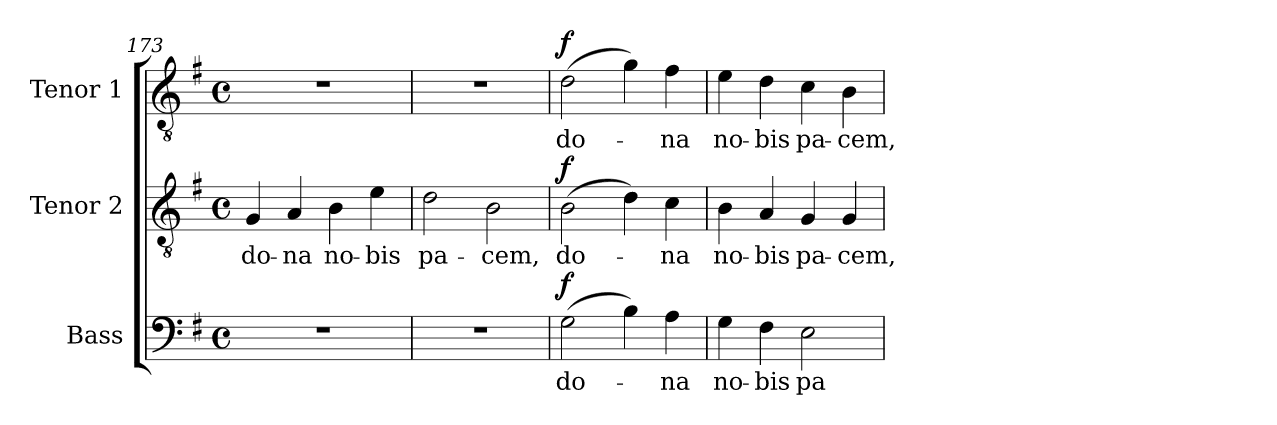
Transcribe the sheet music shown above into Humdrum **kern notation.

**kern	**text	**dynam	**kern	**text	**dynam	**kern	**text	**dynam
*part3	*part3	*part3	*part2	*part2	*part2	*part1	*part1	*part1
*staff3	*staff3	*staff3	*staff2	*staff2	*staff2	*staff1	*staff1	*staff1
*I"Bass	*	*	*I"Tenor 2	*	*	*I"Tenor 1	*	*
*I'B.	*	*	*I'T. 2	*	*	*I'T. 1	*	*
*clefF4	*	*	*clefGv2	*	*	*clefGv2	*	*
*k[f#]	*	*	*k[f#]	*	*	*k[f#]	*	*
*G:	*	*	*G:	*	*	*G:	*	*
*M4/4	*	*	*M4/4	*	*	*M4/4	*	*
*met(c)	*	*	*met(c)	*	*	*met(c)	*	*
=173	=173	=173	=173	=173	=173	=173	=173	=173
!	!	!	!	!LO:LY:b	!	!	!	!
1r	.	.	4G/	do-	.	1r	.	.
!	!	!	!	!LO:LY:b	!	!	!	!
.	.	.	4A/	-na	.	.	.	.
!	!	!	!	!LO:LY:b	!	!	!	!
.	.	.	4B\	no-	.	.	.	.
!	!	!	!	!LO:LY:b	!	!	!	!
.	.	.	4e\	-bis	.	.	.	.
=174	=174	=174	=174	=174	=174	=174	=174	=174
!	!	!	!	!LO:LY:b	!	!	!	!
1r	.	.	2d\	pa-	.	1r	.	.
!	!	!	!	!LO:LY:b	!	!	!	!
.	.	.	2B\	-cem,	.	.	.	.
=175	=175	=175	=175	=175	=175	=175	=175	=175
!	!LO:LY:b	!LO:DY:a	!	!LO:LY:b	!LO:DY:a	!	!LO:LY:b	!LO:DY:a
(>2G\	do-	f	(>2B\	do-	f	(>2d\	do-	f
4B\)	.	.	4d\)	.	.	4g\)	.	.
!	!LO:LY:b	!	!	!LO:LY:b	!	!	!LO:LY:b	!
4A\	-na	.	4c\	-na	.	4f#\	-na	.
!!LO:LB:g=z
=176	=176	=176	=176	=176	=176	=176	=176	=176
!	!LO:LY:b	!	!	!LO:LY:b	!	!	!LO:LY:b	!
4G\	no-	.	4B\	no-	.	4e\	no-	.
!	!LO:LY:b	!	!	!LO:LY:b	!	!	!LO:LY:b	!
4F#\	-bis	.	4A/	-bis	.	4d\	-bis	.
!	!LO:LY:b	!	!	!LO:LY:b	!	!	!LO:LY:b	!
2E\	pa-	.	4G/	pa-	.	4c\	pa-	.
!	!	!	!	!LO:LY:b	!	!	!LO:LY:b	!
.	.	.	4G/	-cem,	.	4B\	-cem,	.
=	=	=	=	=	=	=	=	=
*-	*-	*-	*-	*-	*-	*-	*-	*-
